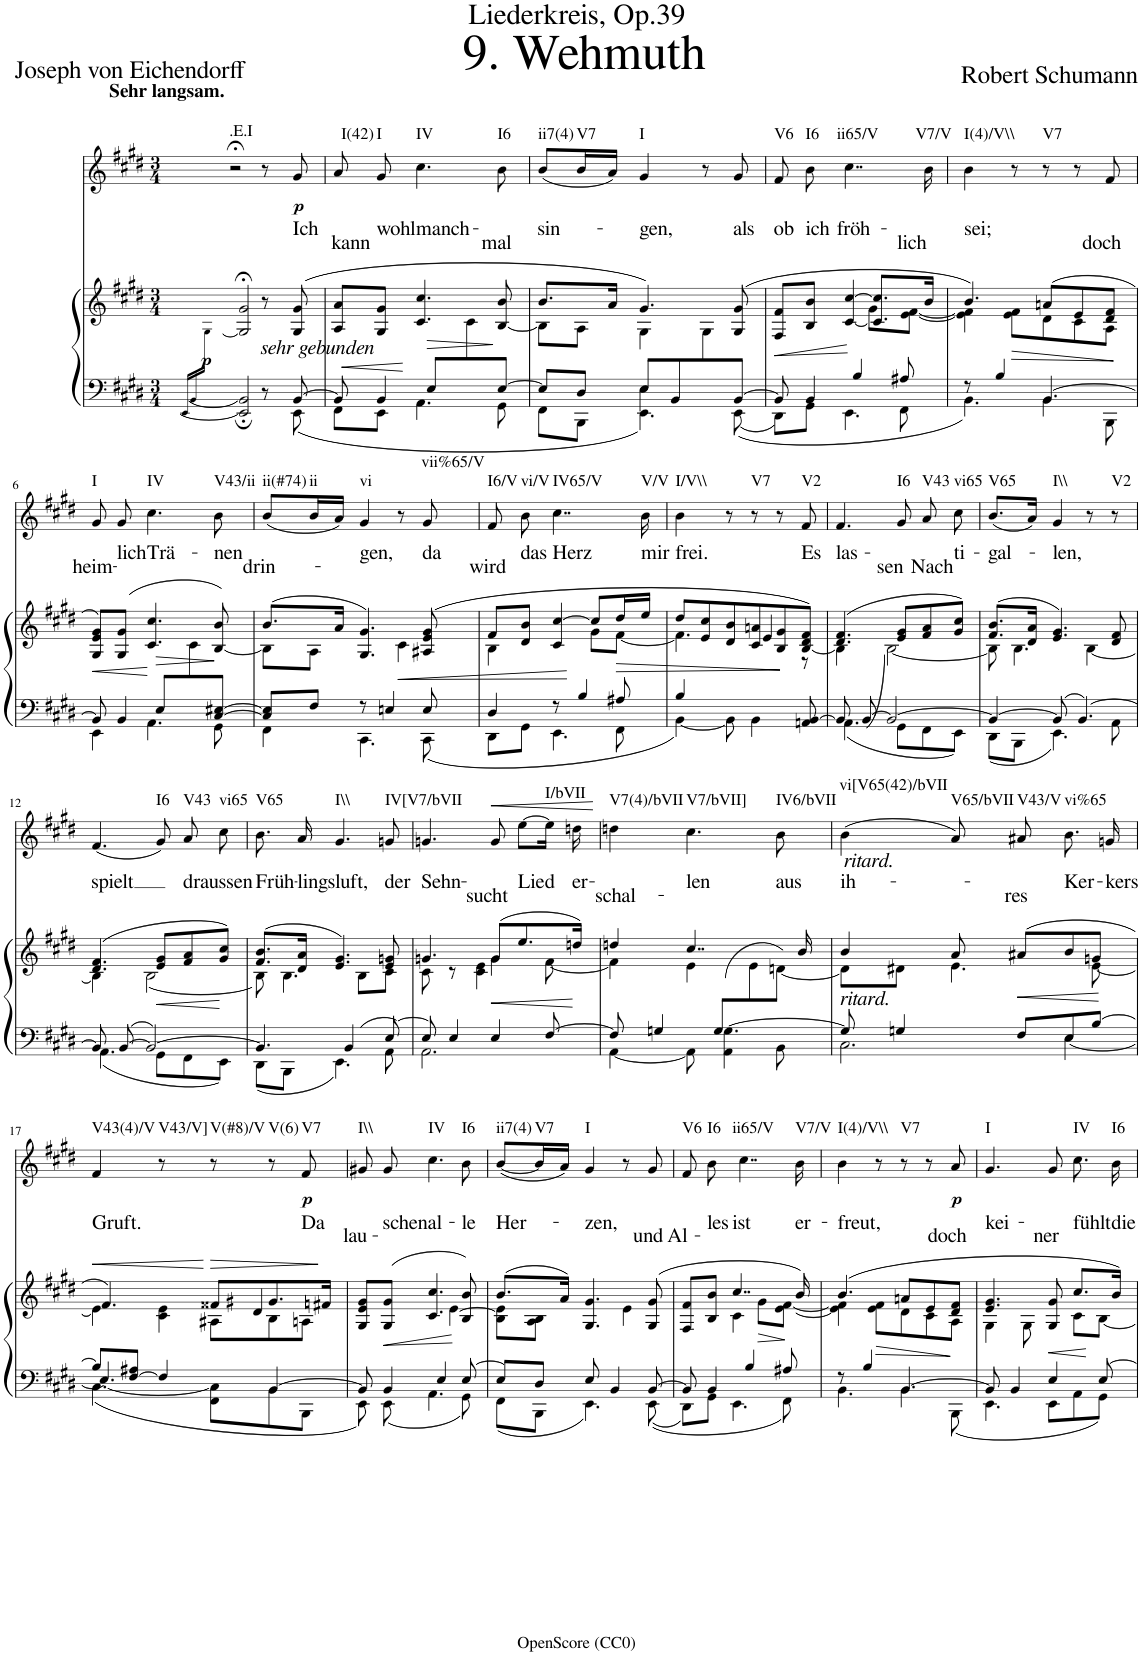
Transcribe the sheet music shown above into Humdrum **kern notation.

**kern	**kern	**dynam	**kern	**text	**dynam	**harte
*part2	*part2	*part2	*part1	*part1	*part1	*part1
*staff3	*staff2	*staff2/3	*staff1	*staff1	*staff1	*
*I"Piano	*	*	*I"Voice	*	*	*
*I'Pno	*	*	*	*	*	*
*clefF4	*clefG2	*	*clefG2	*	*	*
*k[f#c#g#d#]	*k[f#c#g#d#]	*	*k[f#c#g#d#]	*	*	*
*M3/4	*M3/4	*	*M3/4	*	*	*
=1	=1	=1	=1	=1	=1	=1
[<16qEE/LL	.	.	.	.	.	.
*	*^	*	*	*	*	*
[<16qBB/	[qG#	16qG#\JJ	.	.	.	.	.
*^	*	*	*	*	*	*	*
!	!	!	!	!	!LO:TX:a:B:t=Sehr langsam.	!	!	!
!	!	!	!	!LO:DY:a=2	!	!	!	!LO:H:kt=.E.I
2EE/]; 2BB/];	2ryy	2G#/];< 2g#/;<	2.ryy	p	2r;<	.	.	N
!	!	!LO:TX:b:i:t=sehr gebunden	!	!	!	!	!	!
8r	8ryy	8r	.	.	8r	.	.	.
!	!	!	!	!	!	!LO:LY:b	!LO:DY:b	!
[8BB/	8EE\	(8G#/ 8g#/	.	.	8g#/	Ich	p	.
*	*	*v	*v	*	*	*	*	*
=2	=2	=2	=2	=2	=2	=2	=2
!	!	!	!LO:HP:b	!	!LO:LY:b	!	!LO:H:kt=I(42)
*	*	*^	*	*	*	*	*
*	*	*	*^	*	*	*	*	*
8BB/]	8FF#\L	8A/ 8a/L	2ryy	2ryy	<	8a/	kann	.	N
!	!	!	!	!	!	!	!LO:LY:b	!	!LO:H:kt=I
4BB/	8EE\J	8G#/ 8g#/J	.	.	.	8g#/	wohl	.	N
!	!	!	!	!	!	!	!LO:LY:b	!	!LO:H:kt=IV
.	4.AA\	4.c#/ 4.cc#/	.	.	[	4.cc#\	manch-	.	N
!	!	!	!	!	!LO:HP:b=2	!	!	!	!
8E/L	.	.	.	.	>	.	.	.	.
8ryy	.	.	4ryy	8c#\	.	.	.	.	.
!	!	!	!	!	!	!	!LO:LY:b	!	!LO:H:kt=I6
[8E/J	8GG#\	[<8B/ 8b/	.	8ryy	]	8b\	-mal	.	N
=3	=3	=3	=3	=3	=3	=3	=3	=3	=3
*	*^	*	*	*	*	*	*	*	*
!	!	!	!	!	!	!	!	!LO:LY:b	!	!LO:H:kt=ii7(4)
8E/L]	8FF#\L	4ryy	8.b/L	8B\L]	2ryy	.	(8b/L	sin-	.	N
!	!	!	!	!	!	!	!	!	!	!LO:H:kt=V7
8D#/J	8BBB\J	.	.	8A\J	.	.	16b/L	.	.	N
.	.	.	16a/Jk	.	.	.	16a/JJ)	.	.	.
!	!	!	!	!	!	!	!	!LO:LY:b	!	!LO:H:kt=I
8E/L	4.EE\	4E\	4.g#/)	4G#\	.	.	4g#/	-gen,	.	N
8BB/	.	.	.	.	.	.	.	.	.	.
8ryy	.	4ryy	.	4ryy	8G#\	.	8r	.	.	.
!	!	!	!	!	!	!	!	!LO:LY:b	!	!
[8BB/J	8EE\	.	(8G#/ 8g#/	.	8ryy	.	8g#/	als	.	.
*	*v	*v	*	*	*	*	*	*	*	*
=4	=4	=4	=4	=4	=4	=4	=4	=4	=4
!	!	!	!	!	!LO:HP:b	!	!LO:LY:b	!	!LO:H:kt=V6
*	*	*	*v	*v	*	*	*	*	*
8BB/]	8DD#\L	8F#/ 8f#/L	2ryy	<	8f#/	ob	.	N
!	!	!	!	!	!	!LO:LY:b	!	!LO:H:kt=I6
4BB/	8GG#\J	8B/ 8b/J	.	.	8b\	ich	.	N
!	!	!	!	!	!	!LO:LY:b	!	!LO:H:kt=ii65/V
.	4.EE\	[<4c#/ [4cc#/	.	[	4..cc#\	fröh-	.	N
4B/	.	.	.	.	.	.	.	.
.	.	8.c#/] 8.cc#/]L	8g#\L	.	.	.	.	.
8A#X/	8FF#\	.	[8e\ [8f#\J	.	.	.	.	.
!	!	!	!	!	!	!LO:LY:b	!	!LO:H:kt=V7/V
.	.	16b/Jk	.	.	16b\	-lich	.	N
=5	=5	=5	=5	=5	=5	=5	=5	=5
!	!	!	!	!	!	!LO:LY:b	!	!LO:H:kt=I(4)/V\\
8r	4.BB\	4.b/)	4e\] 4f#\]	.	4b\	sei;	.	N
4B/	.	.	.	.	.	.	.	.
!	!	!	!	!LO:HP:b	!	!	!	!
.	.	.	8e\ 8f#\L	>	8r	.	.	.
!LO:N:head=solid	!	!	!	!	!	!	!	!LO:H:kt=V7
[4.BB/	4BB\	(8an/L	8d#\	.	8r	.	.	N
.	.	8e/	8c#\	.	8r	.	.	.
!	!	!	!	!	!	!LO:LY:b	!	!
.	8BBB\	8d#/ 8f#/J	8A\J	.	8f#/	doch	.	.
!!LO:LB:g=z
=6	=6	=6	=6	=6	=6	=6	=6	=6
!	!	!	!	!LO:HP:b	!	!LO:LY:b	!	!LO:H:kt=I
8BB/]	4EE\	8G#/ 8e/ 8g#/L)	2ryy	<	8g#/	heim-	.	N
!	!	!	!	!	!	!LO:LY:b	!	!
4BB/	.	(>8G#/ 8g#/J	.	.	8g#/	-lich	.	.
!	!	!	!	!	!	!LO:LY:b	!	!LO:H:kt=IV
.	4.AA\	4.c#/ 4.cc#/	.	]	4.cc#\	Trä-	.	N
!	!	!	!	!LO:HP:b=2	!	!	!	!
8E/L	.	.	.	>	.	.	.	.
8ryy	.	.	8c#\	.	.	.	.	.
!	!	!	!	!	!	!LO:LY:b	!	!LO:H:kt=V43/ii
[8C#/ [8E#X/J	8GG#\	[<8B/ 8b/)	8ryy	[	8b\	-nen	.	N
=7	=7	=7	=7	=7	=7	=7	=7	=7
!	!	!	!	!	!	!LO:LY:b	!	!LO:H:kt=ii(#74)
8C#/] 8E#/]L	4FF#\	(8.b/L	8B\L]	.	(8b/L	drin-	.	N
!	!	!	!	!	!	!	!	!LO:H:kt=ii
8F#/J	.	.	8A\J	.	16b/L	.	.	N
.	.	16a/Jk	.	.	16a/JJ)	.	.	.
!	!	!	!	!	!	!LO:LY:b	!	!LO:H:kt=vi
8r	4.CC#\	4.G#/ 4.g#/)	4ryy	.	4g#/	-gen,	.	N
4En/	.	.	.	.	.	.	.	.
!	!	!	!	!LO:HP:b	!	!	!	!
.	.	.	4c#\	<	8r	.	.	.
!	!	!	!	!	!	!LO:LY:b	!	!LO:H:kt=vii%65/V
8E/	8CC#\	(8A#X/ 8e/ 8g#/	.	.	8g#/	da	.	N
=8	=8	=8	=8	=8	=8	=8	=8	=8
!	!	!	!	!	!	!LO:LY:b	!	!LO:H:kt=I6/V
4D#/	8DD#\L	8f#/L	4B\	.	8f#/	wird	.	N
!	!	!	!	!	!	!LO:LY:b	!	!LO:H:kt=vi/V
.	8GG#\J	8d#/ 8b/J	.	.	8b\	das	.	N
!	!	!	!	!	!	!LO:LY:b	!	!LO:H:kt=IV65/V
8r	4.EE\	4c#/ [4cc#/	4ryy	.	4..cc#\	Herz	.	N
4B/	.	.	.	.	.	.	.	.
.	.	8cc#/L]	8g#\L	]	.	.	.	.
!	!	!	!	!LO:HP:b	!	!	!	!
8A#X/	8FF#\	16dd#/L	[8f#\J	>	.	.	.	.
!	!	!	!	!	!	!LO:LY:b	!	!LO:H:kt=V/V
.	.	16ee/JJ	.	.	16b\	mir	.	N
=9	=9	=9	=9	=9	=9	=9	=9	=9
!	!	!	!	!	!	!LO:LY:b	!	!LO:H:kt=I/V\\
4B/	[4BB\	8dd#/L	4.f#\]	.	4b\	frei.	.	N
.	.	8e/ 8cc#/	.	.	.	.	.	.
8BB\]	2ryy	8d#/ 8b/	.	.	8r	.	.	.
!	!	!	!	!	!	!	!	!LO:H:kt=V7
4BB\	.	8c#/ 8an/	4e/	.	8r	.	.	N
.	.	8B/ 8g#/	.	.	8r	.	.	.
!	!	!	!	!	!	!LO:LY:b	!	!LO:H:kt=V2
8AAn/ [8BB/	.	[<8B/ 8d#/ 8f#/J)	8r	[	8f#/	Es	.	N
=10	=10	=10	=10	=10	=10	=10	=10	=10
!	!	!	!	!	!	!LO:LY:b	!	!
8BB/]	4.AA\	(4.d#/ 4.f#/	4B\]	.	4.f#/	las-	.	.
[8BB/	.	.	.	.	.	.	.	.
2BB/_	.	.	([2B\	.	.	.	.	.
!	!	!	!	!	!	!LO:LY:b	!	!LO:H:kt=I6
.	8GG#\L	8e/ 8g#/L	.	.	8g#/	-sen	.	N
!	!	!	!	!	!	!LO:LY:b	!	!LO:H:kt=V43
.	8FF#\	8f#/ 8a/	.	.	8a/	Nach-	.	N
!	!	!	!	!	!	!LO:LY:b	!	!LO:H:kt=vi65
.	8EE\J	8g#/ 8cc#/J)	.	.	8cc#\	-ti-	.	N
=11	=11	=11	=11	=11	=11	=11	=11	=11
!	!	!	!	!	!	!LO:LY:b	!	!LO:H:kt=V65
4BB/_	8DD#\L	(8.f#/ 8.b/L	8B\]	.	(8.b/L	-gal-	.	N
.	8BBB\J	.	4.B\	.	.	.	.	.
.	.	16d#/ 16a/Jk	.	.	16a/Jk)	.	.	.
!	!	!	!	!	!	!LO:LY:b	!	!LO:H:kt=I\\
8BB/]	4.EE\	4.e/ 4.g#/)	.	.	4g#/	-len,	.	N
[4.BB/	.	.	.	.	.	.	.	.
.	.	.	[4B\	.	8r	.	.	.
!	!	!	!	!	!	!	!	!LO:H:kt=V2
.	8AA\	8d#/ 8f#/	.	.	8r	.	.	N
!!LO:LB:g=z
=12	=12	=12	=12	=12	=12	=12	=12	=12
!	!	!	!	!	!	!LO:LY:b	!	!
8BB/]	4.AA\	(4.d#/ 4.f#/	4B\]	.	(4.f#/	spielt	.	.
[8BB/	.	.	.	.	.	.	.	.
2BB/_	.	.	[2B\	.	.	.	.	.
!	!	!	!	!LO:HP:b	!	!	!	!LO:H:kt=I6
.	8GG#\L	8e/ 8g#/L	.	<	8g#/)	.	.	N
!	!	!	!	!	!	!LO:LY:b	!	!LO:H:kt=V43
.	8FF#\	8f#/ 8a/	.	.	8a/	drau-	.	N
!	!	!	!	!	!	!LO:LY:b	!	!LO:H:kt=vi65
.	8EE\J	8g#/ 8cc#/J)	.	.	8cc#\	-ssen	.	N
*v	*v	*	*	*	*	*	*	*
*	*v	*v	*	*	*	*	*
.	.	]	.	.	.	.
=13	=13	=13	=13	=13	=13	=13
*^	*^	*	*	*	*	*
!	!	!	!	!	!	!LO:LY:b	!	!LO:H:kt=V65
4.BB/]	8DD#\L	(8.f#/ 8.b/L	8B\]	.	8.b\	Früh-	.	N
.	8BBB\J	.	4.B\	.	.	.	.	.
!	!	!	!	!	!	!LO:LY:b	!	!
.	.	16d#/ 16a/Jk	.	.	16a/	-lings-	.	.
!	!	!	!	!	!	!LO:LY:b	!	!LO:H:kt=I\\
.	4.EE\	4.e/ 4.g#/)	.	.	4.g#/	-luft,	.	N
4BB/	.	.	.	.	.	.	.	.
.	.	.	8B\L	.	.	.	.	.
!	!	!	!	!	!	!LO:LY:b	!	!LO:H:kt=IV[V7/bVII
[8E/	8AA\	8e/ 8gn/	8c#\J	.	8gn/	der	.	N
=14	=14	=14	=14	=14	=14	=14	=14	=14
*	*	*	*^	*	*	*	*	*
!	!	!	!	!	!	!	!LO:LY:b	!	!
8E/]	2.AA\	4.gn/	8c#\	4.ryy	.	4.gn/	Sehn-	.	.
4E/	.	.	8r	.	.	.	.	.	.
.	.	.	4c#\ 4e\	.	.	.	.	.	.
!	!	!	!	!	!LO:HP:b	!	!LO:LY:b	!LO:HP:b	!
4E/	.	(8g/L	.	4g\	<	8g/	-sucht	<	.
!	!	!	!	!	!	!	!LO:LY:b	!	!
.	.	8.ee/	8ryy	.	.	[8ee\L	Lied	.	.
!	!	!	!	!	!	!	!	!	!LO:H:kt=I/bVII
[8F#/	.	.	[8f#\	8ryy	.	16ee\Jk]	.	.	N
!	!	!	!	!	!	!	!LO:LY:b	!	!
.	.	16ddn/Jk)	.	.	[	16ddn\	er-	.	.
*v	*v	*	*	*	*	*	*	*	*
*	*v	*v	*v	*	*	*	*	*
.	.	.	.	.	[	.
=15	=15	=15	=15	=15	=15	=15
*^	*^	*	*	*	*	*
*	*^	*	*^	*	*	*	*	*
!	!	!	!	!	!	!	!	!LO:LY:b	!	!LO:H:kt=V7(4)/bVII
4.ryy	8F#/]	[4AA\	4ddn/	4f#\]	4.ryy	.	4ddn\	-schal-	.	N
.	4Gn/	.	.	.	.	.	.	.	.	.
!	!	!	!	!	!	!	!	!LO:LY:b	!	!LO:H:kt=V7/bVII]
.	.	8AA\]	4..cc#/	4e\	.	.	4.cc#\	-len	.	N
(8G/L	[>4.G\	4AA\	.	.	8ryy	.	.	.	.	.
4ryy	.	.	.	8ryy	8e\	.	.	.	.	.
!	!	!	!	!	!	!	!	!LO:LY:b	!	!LO:H:kt=IV6/bVII
.	.	8BB\	.	8ryy	[8dn\J)	.	8b\	aus	.	N
.	.	.	16b/	.	.	.	.	.	.	.
*	*	*	*	*v	*v	*	*	*	*	*
=16	=16	=16	=16	=16	=16	=16	=16	=16	=16
!	!	!	!	!	!	!LO:TX:b:i:t=ritard.	!	!	!
!	!	!	!LO:TX:b:i:t=ritard.	!	!	!	!	!	!
!	!	!	!	!	!	!	!LO:LY:b	!	!LO:H:kt=vi[V65(42)/bVII
8G/]	2.C#\	2ryy	4b/	8d\L]	.	(4b\	ih-	.	N
4Gn/	.	.	.	8d#X\J	.	.	.	.	.
!	!	!	!	!	!	!	!	!	!LO:H:kt=V65/bVII
.	.	.	8a/	4.e\	.	8a/)	.	.	N
!	!	!	!	!	!LO:HP:b	!	!LO:LY:b	!	!LO:H:kt=V43/V
8F#/L	.	.	(8a#X/L	.	<	8a#X/	-res	.	N
!	!	!LO:N:head=solid	!	!	!	!	!LO:LY:b	!	!LO:H:kt=vi%65
8E/	.	[4E\	8b/	.	.	8.b\	Ker-	.	N
[8B/J	.	.	8gn/J	[8e\	[	.	.	.	.
!	!	!	!	!	!	!	!LO:LY:b	!	!
.	.	.	.	.	.	16gn/	-kers	.	.
*	*	*	*v	*v	*	*	*	*	*
!!LO:LB:g=z
=17	=17	=17	=17	=17	=17	=17	=17	=17
!	!	!	!	!LO:HP:b	!	!LO:LY:b	!	!LO:H:kt=V43(4)/V
*	*	*	*^	*	*	*	*	*
*	*	*	*	*^	*	*	*	*	*
8B/L]	[4.C#\	4.E/]	4.f#/)	4.ryy	4e\]	<	4f#/	Gruft.	.	N
[8F#/ 8A#X/J	.	.	.	.	.	.	.	.	.	.
!	!	!	!	!	!	!	!	!	!	!LO:H:kt=V43/V]
4F#/]	.	.	.	.	4c#\ 4e\	.	8r	.	.	N
!	!	!	!	!	!	!LO:HP:n=1:b	!	!	!	!LO:H:kt=V(#8)/V
.	8FF#\ 8C#\]L	4.ryy	8f##X/L	8A#X\L	.	[ >	8r	.	.	N
!	!	!	!	!	!	!	!	!	!	!LO:H:kt=V(6)
[4BB/	8BB\	.	8.g#X/	8B\	4d#/	.	8r	.	.	N
!	!	!	!	!	!	!	!	!LO:LY:b	!LO:DY:b	!LO:H:kt=V7
.	8BBB\J	.	.	8An\J	.	.	8f#/	Da	p	N
.	.	.	16f#X/Jk	.	.	[	.	.	.	.
*	*v	*v	*	*	*	*	*	*	*	*
*	*	*	*v	*v	*	*	*	*	*
=18	=18	=18	=18	=18	=18	=18	=18	=18
!	!	!	!	!	!	!LO:LY:b	!	!LO:H:kt=I\\
8BB/]	8EE\	8G#/ 8e/ 8g#/L	2ryy	.	8g#X/	lau-	.	N
!	!	!	!	!LO:HP:b	!	!LO:LY:b	!	!
4BB/	8EE\	(8G#/ 8g#/J	.	<	8g#/	-schen	.	.
!	!	!	!	!	!	!LO:LY:b	!	!LO:H:kt=IV
.	4.AA\	4.c#/ 4.cc#/	.	.	4.cc#\	al-	.	N
4E/	.	.	.	.	.	.	.	.
.	.	.	[>4e\	]	.	.	.	.
!	!	!	!	!	!	!LO:LY:b	!	!LO:H:kt=I6
[8E/	8GG#\	8B/ 8b/)	.	.	8b\	-le	.	N
=19	=19	=19	=19	=19	=19	=19	=19	=19
!	!	!	!	!	!	!LO:LY:b	!	!LO:H:kt=ii7(4)
8E/L]	8FF#\L	(8.b/L	8B\ 8e\]L	.	([8b/L	Her-	.	N
!	!	!	!	!	!	!	!	!LO:H:kt=V7
8D#/J	8BBB\J	.	8A\ 8B\J	.	16b/L]	.	.	N
.	.	16a/Jk)	.	.	16a/JJ)	.	.	.
!	!	!	!	!	!	!LO:LY:b	!	!LO:H:kt=I
8E/	4.EE\	4.G#/ 4.g#/	4ryy	.	4g#/	-zen,	.	N
4BB/	.	.	.	.	.	.	.	.
.	.	.	4e\	.	8r	.	.	.
!	!	!	!	!	!	!LO:LY:b	!	!
[8BB/	8EE\	(8G#/ 8g#/	.	.	8g#/	und	.	.
=20	=20	=20	=20	=20	=20	=20	=20	=20
!	!	!	!	!	!	!LO:LY:b	!	!LO:H:kt=V6
8BB/]	8DD#\L	8F#/ 8f#/L	4ryy	.	8f#/	Al-	.	N
!	!	!	!	!	!	!LO:LY:b	!	!LO:H:kt=I6
4BB/	8GG#\J	8B/ 8b/J	.	.	8b\	-les	.	N
!	!	!	!	!	!	!LO:LY:b	!	!LO:H:kt=ii65/V
.	4.EE\	4..cc#/	4c#\	.	4..cc#\	ist	.	N
4B/	.	.	.	.	.	.	.	.
!	!	!	!	!LO:HP:b	!	!	!	!
.	.	.	8g#\L	>	.	.	.	.
8A#X/	8FF#\	.	[8e\ [8f#\J	[	.	.	.	.
!	!	!	!	!	!	!LO:LY:b	!	!LO:H:kt=V7/V
.	.	16b/)	.	.	16b\	er-	.	N
=21	=21	=21	=21	=21	=21	=21	=21	=21
!	!	!	!	!	!	!LO:LY:b	!	!LO:H:kt=I(4)/V\\
8r	4.BB\	(4.b/	4e\] 4f#\]	.	4b\	-freut,	.	N
4B/	.	.	.	.	.	.	.	.
!	!	!	!	!LO:HP:b	!	!	!	!
.	.	.	8e\ 8f#\L	>	8r	.	.	.
!LO:N:head=solid	!	!	!	!	!	!	!	!LO:H:kt=V7
[4.BB/	4BB\	8an/L	8d#\	.	8r	.	.	N
.	.	8e/	8c#\	.	8r	.	.	.
!	!	!	!	!	!	!LO:LY:b	!LO:DY:b	!
.	8BBB\	8d#/ 8f#/J	8A\J	.	8a/	doch	p	.
*v	*v	*	*	*	*	*	*	*
*	*v	*v	*	*	*	*	*
.	.	]	.	.	.	.
=22	=22	=22	=22	=22	=22	=22
*^	*^	*	*	*	*	*
!	!	!	!	!	!	!LO:LY:b	!	!LO:H:kt=I
8BB/]	4.EE\	4.e/ 4.g#/	4G#\	.	4.g#/	kei-	.	N
4BB/	.	.	.	.	.	.	.	.
.	.	.	8G#\	.	.	.	.	.
!	!	!	!	!	!	!LO:LY:b	!	!
4E/	8EE\L	8G#/ 8g#/	8ryy	.	8g#/	-ner	.	.
!	!	!	!	!	!	!LO:LY:b	!	!LO:H:kt=IV
.	8AA\	8.cc#/L	8c#\L	.	8.cc#\	fühlt	.	N
[8E/	8GG#\J	.	[8B\J	]	.	.	.	.
!	!	!	!	!	!	!LO:LY:b	!	!LO:H:kt=I6
.	.	16b/Jk)	.	.	16b\	die	.	N
*v	*v	*	*	*	*	*	*	*
*	*v	*v	*	*	*	*	*
=	=	=	=	=	=	=
*-	*-	*-	*-	*-	*-	*-
